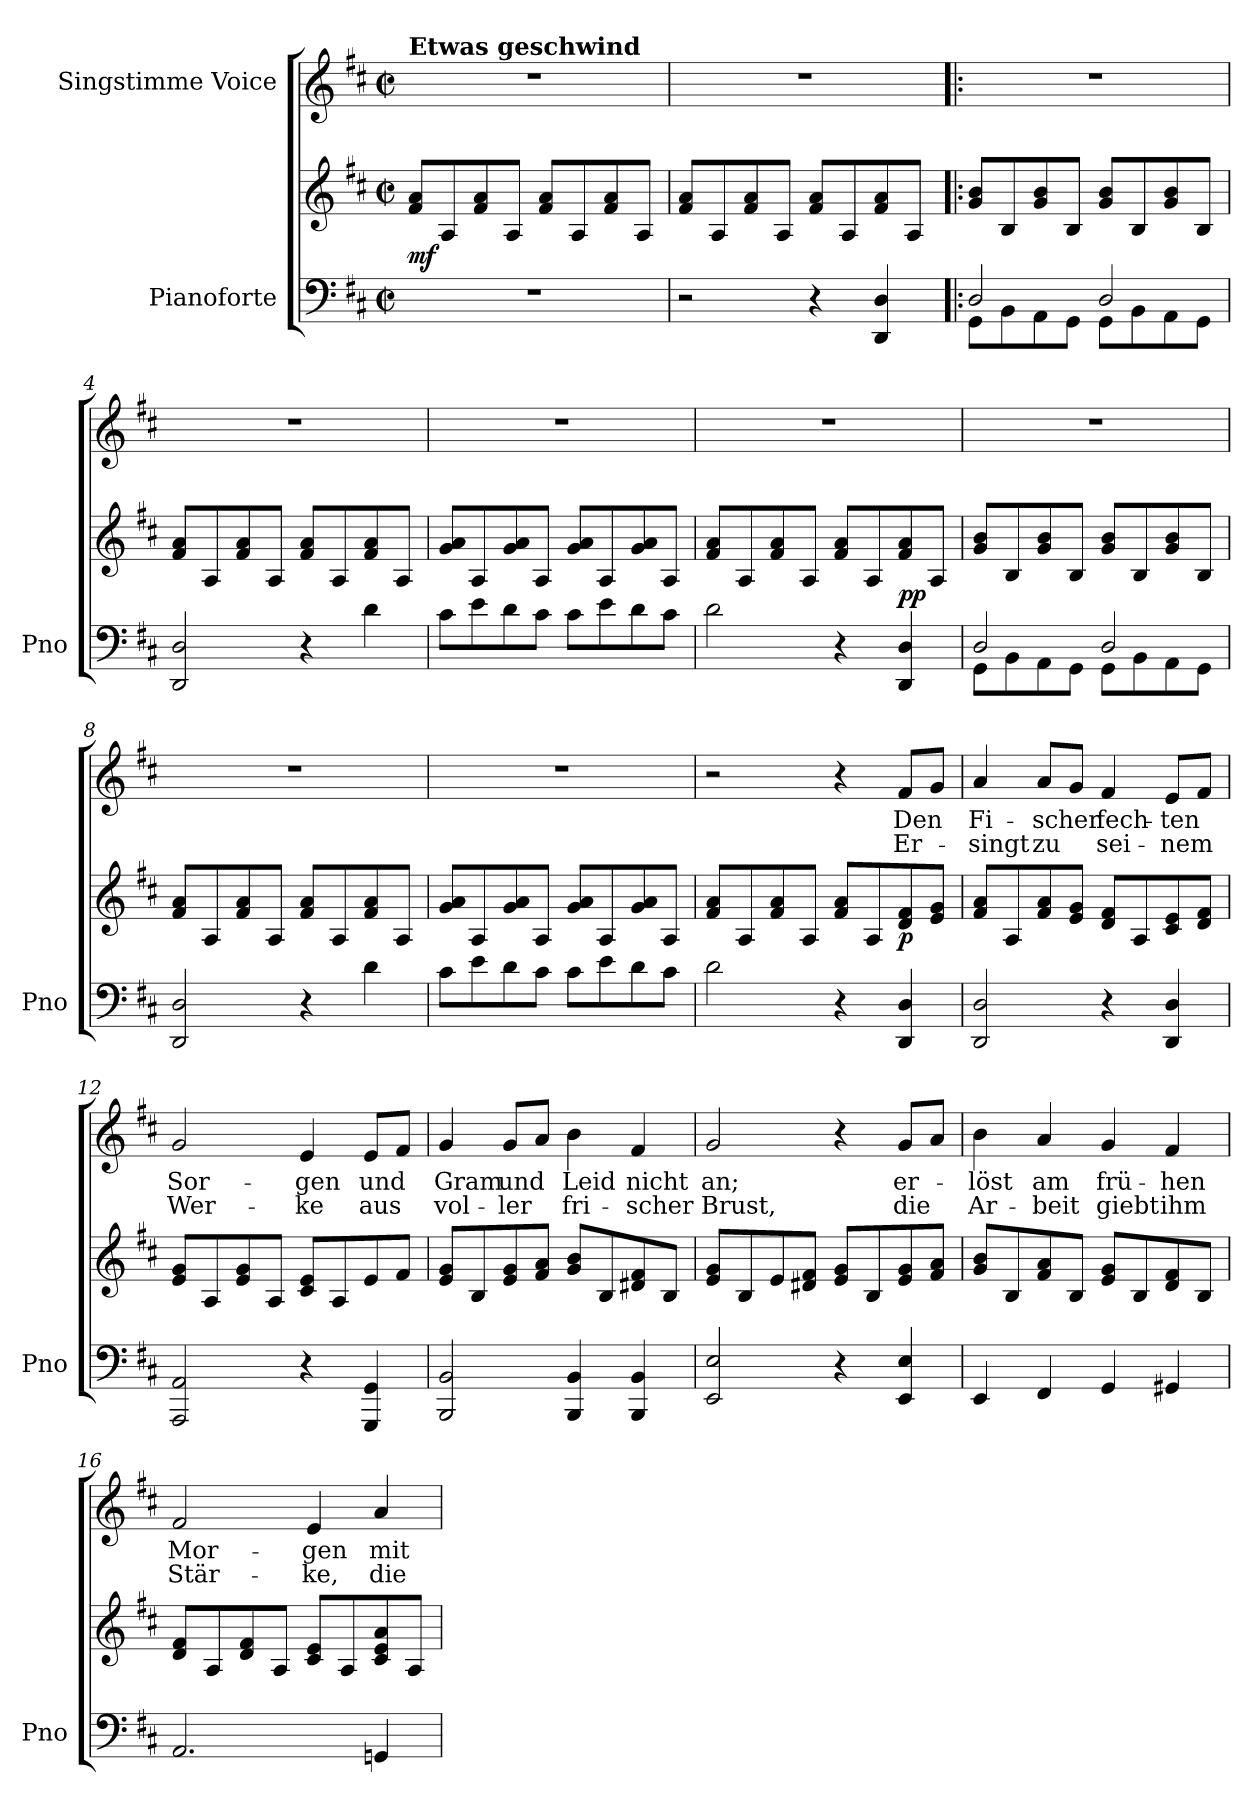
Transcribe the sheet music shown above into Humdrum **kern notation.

**kern	**kern	**dynam	**kern	**text	**text
*part2	*part2	*part2	*part1	*part1	*part1
*staff3	*staff2	*staff2/3	*staff1	*staff1	*staff1
*I"Pianoforte	*	*	*I"Singstimme            Voice	*	*
*I'Pno	*	*	*	*	*
*clefF4	*clefG2	*	*clefG2	*	*
*k[f#c#]	*k[f#c#]	*	*k[f#c#]	*	*
*M2/2	*M2/2	*	*M2/2	*	*
*met(c|)	*met(c|)	*	*met(c|)	*	*
=1	=1	=1	=1	=1	=1
!	!	!	!LO:TX:a:B:t=Etwas geschwind	!	!
!	!	!LO:DY:b	!	!	!
1r	8f#/ 8a/L	mf	1r	.	.
.	8A/	.	.	.	.
.	8f#/ 8a/	.	.	.	.
.	8A/J	.	.	.	.
.	8f#/ 8a/L	.	.	.	.
.	8A/	.	.	.	.
.	8f#/ 8a/	.	.	.	.
.	8A/J	.	.	.	.
=2	=2	=2	=2	=2	=2
2r	8f#/ 8a/L	.	1r	.	.
.	8A/	.	.	.	.
.	8f#/ 8a/	.	.	.	.
.	8A/J	.	.	.	.
4r	8f#/ 8a/L	.	.	.	.
.	8A/	.	.	.	.
4DD/ 4D/	8f#/ 8a/	.	.	.	.
.	8A/J	.	.	.	.
=3!|:	=3!|:	=3!|:	=3!|:	=3!|:	=3!|:
*^	*	*	*	*	*
2D/	8GG\L	8g/ 8b/L	.	1r	.	.
.	8BB\	8B/	.	.	.	.
.	8AA\	8g/ 8b/	.	.	.	.
.	8GG\J	8B/J	.	.	.	.
2D/	8GG\L	8g/ 8b/L	.	.	.	.
.	8BB\	8B/	.	.	.	.
.	8AA\	8g/ 8b/	.	.	.	.
.	8GG\J	8B/J	.	.	.	.
*v	*v	*	*	*	*	*
=4	=4	=4	=4	=4	=4
2DD/ 2D/	8f#/ 8a/L	.	1r	.	.
.	8A/	.	.	.	.
.	8f#/ 8a/	.	.	.	.
.	8A/J	.	.	.	.
4r	8f#/ 8a/L	.	.	.	.
.	8A/	.	.	.	.
4d\	8f#/ 8a/	.	.	.	.
.	8A/J	.	.	.	.
=5	=5	=5	=5	=5	=5
8c#\L	8g/ 8a/L	.	1r	.	.
8e\	8A/	.	.	.	.
8d\	8g/ 8a/	.	.	.	.
8c#\J	8A/J	.	.	.	.
8c#\L	8g/ 8a/L	.	.	.	.
8e\	8A/	.	.	.	.
8d\	8g/ 8a/	.	.	.	.
8c#\J	8A/J	.	.	.	.
=6	=6	=6	=6	=6	=6
2d\	8f#/ 8a/L	.	1r	.	.
.	8A/	.	.	.	.
.	8f#/ 8a/	.	.	.	.
.	8A/J	.	.	.	.
4r	8f#/ 8a/L	.	.	.	.
.	8A/	.	.	.	.
!	!	!LO:DY:b	!	!	!
4DD/ 4D/	8f#/ 8a/	pp	.	.	.
.	8A/J	.	.	.	.
=7	=7	=7	=7	=7	=7
*^	*	*	*	*	*
2D/	8GG\L	8g/ 8b/L	.	1r	.	.
.	8BB\	8B/	.	.	.	.
.	8AA\	8g/ 8b/	.	.	.	.
.	8GG\J	8B/J	.	.	.	.
2D/	8GG\L	8g/ 8b/L	.	.	.	.
.	8BB\	8B/	.	.	.	.
.	8AA\	8g/ 8b/	.	.	.	.
.	8GG\J	8B/J	.	.	.	.
*v	*v	*	*	*	*	*
=8	=8	=8	=8	=8	=8
2DD/ 2D/	8f#/ 8a/L	.	1r	.	.
.	8A/	.	.	.	.
.	8f#/ 8a/	.	.	.	.
.	8A/J	.	.	.	.
4r	8f#/ 8a/L	.	.	.	.
.	8A/	.	.	.	.
4d\	8f#/ 8a/	.	.	.	.
.	8A/J	.	.	.	.
=9	=9	=9	=9	=9	=9
8c#\L	8g/ 8a/L	.	1r	.	.
8e\	8A/	.	.	.	.
8d\	8g/ 8a/	.	.	.	.
8c#\J	8A/J	.	.	.	.
8c#\L	8g/ 8a/L	.	.	.	.
8e\	8A/	.	.	.	.
8d\	8g/ 8a/	.	.	.	.
8c#\J	8A/J	.	.	.	.
=10	=10	=10	=10	=10	=10
2d\	8f#/ 8a/L	.	2r	.	.
.	8A/	.	.	.	.
.	8f#/ 8a/	.	.	.	.
.	8A/J	.	.	.	.
4r	8f#/ 8a/L	.	4r	.	.
.	8A/	.	.	.	.
!	!	!LO:DY:b	!	!	!
4DD/ 4D/	8d/ 8f#/	p	8f#/L	Den	Er-
.	8e/ 8g/J	.	8g/J	.	.
=11	=11	=11	=11	=11	=11
2DD/ 2D/	8f#/ 8a/L	.	4a/	Fi-	singt
.	8A/	.	.	.	.
.	8f#/ 8a/	.	8a/L	-scher	zu
.	8e/ 8g/J	.	8g/J	.	.
4r	8d/ 8f#/L	.	4f#/	fech-	sei-
.	8A/	.	.	.	.
4DD/ 4D/	8c#/ 8e/	.	8e/L	-ten	-nem
.	8d/ 8f#/J	.	8f#/J	.	.
=12	=12	=12	=12	=12	=12
2AAA/ 2AA/	8e/ 8g/L	.	2g/	Sor-	Wer-
.	8A/	.	.	.	.
.	8e/ 8g/	.	.	.	.
.	8A/J	.	.	.	.
4r	8c#/ 8e/L	.	4e/	-gen	-ke
.	8A/	.	.	.	.
4GGG/ 4GG/	8e/	.	8e/L	und	aus
.	8f#/J	.	8f#/J	.	.
=13	=13	=13	=13	=13	=13
2BBB/ 2BB/	8e/ 8g/L	.	4g/	Gram	vol-
.	8B/	.	.	.	.
.	8e/ 8g/	.	8g/L	und	-ler
.	8f#/ 8a/J	.	8a/J	.	.
4BBB/ 4BB/	8g/ 8b/L	.	4b\	Leid	fri-
.	8B/	.	.	.	.
4BBB/ 4BB/	8d#X/ 8f#/	.	4f#/	nicht	-scher
.	8B/J	.	.	.	.
=14	=14	=14	=14	=14	=14
2EE/ 2E/	8e/ 8g/L	.	2g/	an;	Brust,
.	8B/	.	.	.	.
.	8e/	.	.	.	.
.	8d#X/ 8f#/J	.	.	.	.
4r	8e/ 8g/L	.	4r	.	.
.	8B/	.	.	.	.
4EE/ 4E/	8e/ 8g/	.	8g/L	er-	die
.	8f#/ 8a/J	.	8a/J	.	.
=15	=15	=15	=15	=15	=15
4EE/	8g/ 8b/L	.	4b\	-löst	Ar-
.	8B/	.	.	.	.
4FF#/	8f#/ 8a/	.	4a/	am	-beit
.	8B/J	.	.	.	.
4GG/	8e/ 8g/L	.	4g/	frü-	giebt
.	8B/	.	.	.	.
4GG#X/	8d/ 8f#/	.	4f#/	-hen	ihm
.	8B/J	.	.	.	.
=16	=16	=16	=16	=16	=16
2.AA/	8d/ 8f#/L	.	2f#/	Mor-	Stär-
.	8A/	.	.	.	.
.	8d/ 8f#/	.	.	.	.
.	8A/J	.	.	.	.
.	8c#/ 8e/L	.	4e/	-gen	-ke,
.	8A/	.	.	.	.
4GGn/	8c#/ 8e/ 8a/	.	4a/	mit	die
.	8A/J	.	.	.	.
=	=	=	=	=	=
*-	*-	*-	*-	*-	*-
